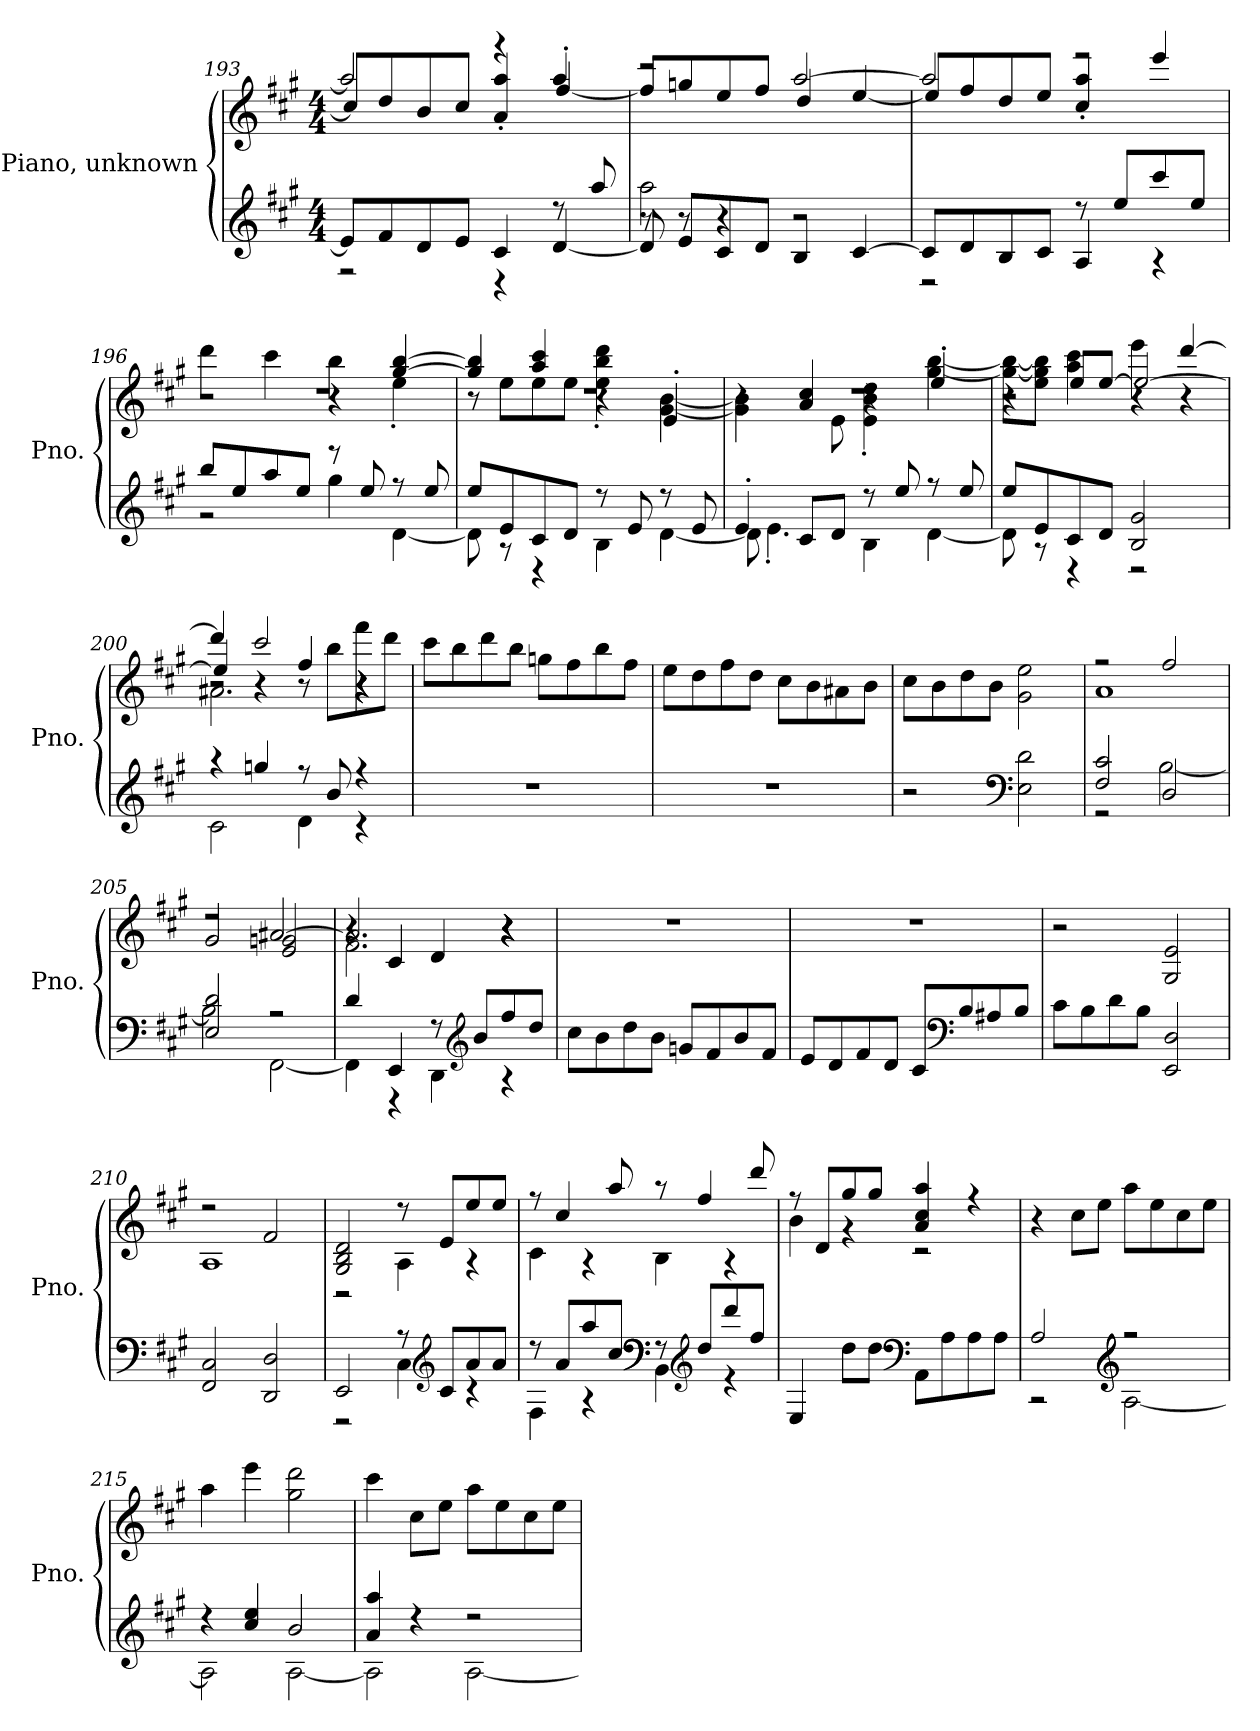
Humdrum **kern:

**kern	**kern
*part1	*part1
*staff2	*staff1
*I"Piano, unknown	*
*I'Pno.	*
*clefG2	*clefG2
*k[f#c#g#]	*k[f#c#g#]
*M4/4	*M4/4
=193	=193
*^	*^
8e/L]	2r	2aa/]	8cc#/L]
8f#/	.	.	8dd/
8d/	.	.	8b/
8e/J	.	.	8cc#/J
4c#/	4r	4r	4a/' 4aa/'
8r	[4d/	4aa'/	[4ff#/
8aa/	.	.	.
=194	=194	=194	=194
*	*^	*	*
8r	2aa\	8d/]	2r	8ff#/L]
8e/L	.	8r	.	8ggn/
8c#/	.	4r	.	8ee/
8d/J	.	.	.	8ff#/J
4B/	2r	2r	[2aa/	4dd/
[4c#/	.	.	.	[4ee/
*	*v	*v	*	*
!!LO:PB:g=z	!!
=195	=195	=195	=195
8c#/L]	2r	2aa/]	8ee/L]
8d/	.	.	8ff#/
8B/	.	.	8dd/
8c#/J	.	.	8ee/J
8r	4A/	2r	4cc#/' 4aa/'
8ee/L	.	.	.
8ccc#/	4r	.	4eee/
8ee/J	.	.	.
=196	=196	=196	=196
*	*	*	*^
8bb/L	2r	1r	4ddd\	2r
8ee/	.	.	.	.
8aa/	.	.	4ccc#\	.
8ee/J	.	.	.	.
8r	4gg#\	.	4bb\	4r
8ee/	.	.	.	.
8r	[4d\	.	4ee'\	[4gg#/ [4bb/
8ee/	.	.	.	.
=197	=197	=197	=197	=197
8ee/L	8d\]	1r	8r	4gg#/] 4bb/]
8e/	8r	.	8ee\L	.
8c#/	4r	.	8ee\	4aa/ 4ccc#/
8d/J	.	.	8ee\J	.
8r	4B\	.	4ee\' 4bb\' 4ddd\'	4r
8e/	.	.	.	.
8r	[4d\	.	[4g#\ [4b\	4e'/
8e/	.	.	.	.
=198	=198	=198	=198	=198
4e'/	8d\]	1r	4g#\] 4b\]	4r
.	4.e'\	.	.	.
8c#/L	.	.	8r	4a/ 4cc#/
8d/J	.	.	8e\	.
8r	4B\	.	4e\' 4b\' 4dd\'	4r
8ee/	.	.	.	.
8r	[4d\	.	[4gg#\ [4bb\	4ee'/
8ee/	.	.	.	.
!!LO:LB:g=z	!!	!!
=199	=199	=199	=199	=199
8ee/L	8d\]	2r	8gg#\_ 8bb\_L	4r
8e/	8r	.	8ee\ 8gg#\] 8bb\]J	.
8c#/	4r	.	4aa\ 4ccc#\	8ee/L
8d/J	.	.	.	[8ee/J
2B/ 2g#/	2r	4r	4eee\	2ee/_
.	.	[4ddd/	4r	.
=200	=200	=200	=200	=200
*	*	*	*	*^
4r	2c#\	4ddd/]	2r	4ee/]	2.a#X\
4ggn/	.	2ccc#/	.	4r	.
8r	4d\	.	8r	4ff#/	.
8b/	.	.	8bb\L	.	.
4r	4r	4r	8fff#\	4r	4r
.	.	.	8ddd\J	.	.
*v	*v	*	*	*	*
*	*v	*v	*v	*v
=201	=201
1r	8ccc#\L
.	8bb\
.	8ddd\
.	8bb\J
.	8ggn\L
.	8ff#\
.	8bb\
.	8ff#\J
=202	=202
1r	8ee\L
.	8dd\
.	8ff#\
.	8dd\J
.	8cc#\L
.	8b\
.	8a#X\
.	8b\J
!!LO:LB:g=z
=203	=203
2r	8cc#\L
.	8b\
.	8dd\
.	8b\J
*clefF4	*
2E\ 2d\	2g#\ 2ee\
=204	=204
*^	*^
2F#/ 2c#/	2r	2r	1a
2D/	[2B\	2ff#/	.
=205	=205	=205	=205
2E/ 2d/	2B\]	2r	2g#/
2r	[2FF#\	[2a#X/	2e/ 2gn/
=206	=206	=206	=206
*	*	*	*^
4d/	4FF#\]	2.a#/]	2.f#\	4r
4EE/	4r	.	.	4c#/
8r	4DD\	.	.	4d/
*clefG2	*	*	*	*
8b/L	.	.	.	.
8ff#/	4r	4r	4r	4r
8dd/J	.	.	.	.
*v	*v	*	*	*
*	*v	*v	*v
=207	=207
8cc#\L	1r
8b\	.
8dd\	.
8b\J	.
8gn/L	.
8f#/	.
8b/	.
8f#/J	.
!!LO:LB:g=z
=208	=208
8e/L	1r
8d/	.
8f#/	.
8d/J	.
8c#/L	.
*clefF4	*
8B/	.
8A#X/	.
8B/J	.
=209	=209
8c#\L	2r
8B\	.
8d\	.
8B\J	.
2EE/ 2D/	2G#/ 2e/
=210	=210
*	*^
2FF#/ 2C#/	2r	1A
2DD/ 2D/	2f#/	.
=211	=211	=211
*^	*	*
2EE/	2r	2G#/ 2B/ 2d/	2r
8r	4C#\	8r	4A\
*clefG2	*	*	*
8c#/L	.	8e/L	.
8a/	4r	8ee/	4r
8a/J	.	8ee/J	.
=212	=212	=212	=212
8r	4F#\	8r	4c#\
8a/L	.	4cc#/	.
8aa/	4r	.	4r
8cc#/J	.	8aa/	.
*clefF4	*	*	*
8r	4BB\	8r	4B\
*clefG2	*	*	*
8dd/L	.	4ff#/	.
8ddd/	4r	.	4r
8ff#/J	.	8ddd/	.
*v	*v	*	*
!!LO:LB:g=z	!!
=213	=213	=213
4E/	8r	4b\
.	8d/L	.
8dd\L	8gg#/	4r
8dd\J	8gg#/J	.
*clefF4	*	*
8AA\L	4a/ 4cc#/ 4aa/	2r
8A\	.	.
8A\	4r	.
8A\J	.	.
*	*v	*v
=214	=214
*^	*
2A/	2r	4r
.	.	8cc#\L
.	.	8ee\J
*clefG2	*	*
2r	[2A\	8aa\L
.	.	8ee\
.	.	8cc#\
.	.	8ee\J
=215	=215	=215
4r	2A\]	4aa\
4cc#/ 4ee/	.	4eee\
2b/	[2A\	2gg#\ 2ddd\
=216	=216	=216
4a/ 4aa/	2A\]	4ccc#\
4r	.	8cc#\L
.	.	8ee\J
2r	[2A\	8aa\L
.	.	8ee\
.	.	8cc#\
.	.	8ee\J
*v	*v	*
=	=
*-	*-
